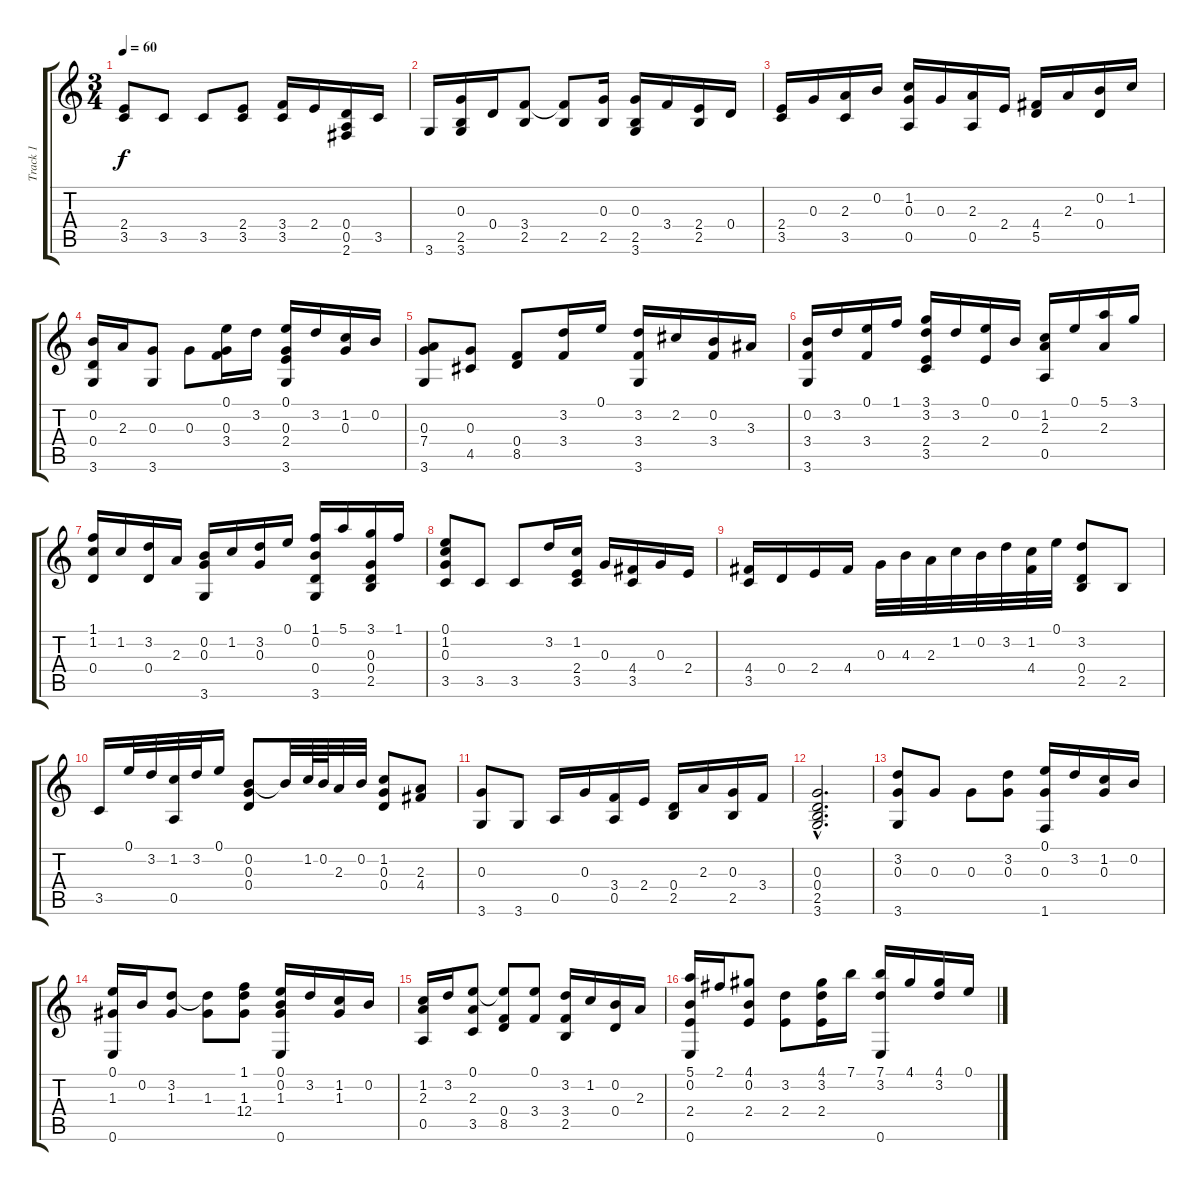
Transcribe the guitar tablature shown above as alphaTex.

\track ("Track 1" "Track 1") {instrument acousticguitarnylon}
\staff {score tabs}
\tuning (E4 B3 G3 D3 A2 E2) {hide}
\ts (3 4)
\tempo 60
\clef g2
\ks c
(2.4 3.5).8{dy f instrument acousticguitarnylon} 3.5.8 3.5.8 (2.4 3.5).8 (3.4 3.5).16 2.4.16 (0.4 0.5 2.6).16 3.5.16 |
3.6.16 (0.3 2.5 3.6).16 0.4.16 (3.4 2.5).8 (3.4{t} 2.5).8 (0.3 2.5).16 (0.3 2.5 3.6).16 3.4.16 (2.4 2.5).16 0.4.16 |
(2.4 3.5).16 0.3.16 (2.3 3.5).16 0.2.16 (1.2 0.3 0.5).16 0.3.16 (2.3 0.5).16 2.4.16 (4.4 5.5).16 2.3.16 (0.2 0.4).16 1.2.16 |
(0.2 0.4 3.6).16 2.3.16 (0.3 3.6).8 0.3.8 (0.1 0.3 3.4).16 3.2.16 (0.1 0.3 2.4 3.6).16 3.2.16 (1.2 0.3).16 0.2.16 |
(0.3 7.4 3.6).8 (0.3 4.5).8 (0.4 8.5).8 (3.2 3.4).16 0.1.16 (3.2 3.4 3.6).16 2.2.16 (0.2 3.4).16 3.3.16 |
(0.2 3.4 3.6).16 3.2.16 (0.1 3.4).16 1.1.16 (3.1 3.2 2.4 3.5).16 3.2.16 (0.1 2.4).16 0.2.16 (1.2 2.3 0.5).16 0.1.16 (5.1 2.3).16 3.1.16 |
(1.1 1.2 0.4).16 1.2.16 (3.2 0.4).16 2.3.16 (0.2 0.3 3.6).16 1.2.16 (3.2 0.3).16 0.1.16 (1.1 0.2 0.4 3.6).16 5.1.16 (3.1 0.3 0.4 2.5).16 1.1.16 |
(0.1 1.2 0.3 3.5).8 3.5.8 3.5.8 3.2.16 (1.2 2.4 3.5).16 0.3.16 (4.4 3.5).16 0.3.16 2.4.16 |
(4.4 3.5).16 0.4.16 2.4.16 4.4.16 0.3.32 4.3.32 2.3.32 1.2.32 0.2.32 3.2.32 (1.2 4.4).32 0.1.32 (3.2 0.4 2.5).8 2.5.8 |
3.5.16 0.1.32 3.2.32 (1.2 0.5).32 3.2.32 0.1.16 (0.2 0.3 0.4).8 0.2{t}.32 1.2.64 0.2.64 2.3.32 0.2.32 (1.2 0.3 0.4).8 (2.3 4.4).8 |
(0.3 3.6).8 3.6.8 0.5.16 0.3.16 (3.4 0.5).16 2.4.16 (0.4 2.5).16 2.3.16 (0.3 2.5).16 3.4.16 |
(0.3{hac} 0.4{hac} 2.5{hac} 3.6{hac}).2{d} |
(3.2 0.3 3.6).8 0.3.8 0.3.8 (3.2 0.3).8 (0.1 0.3 1.6).16 3.2.16 (1.2 0.3).16 0.2.16 |
(0.1 1.3 0.6).16 0.2.16 (3.2 1.3).8 (3.2{t} 1.3).8 (1.1 1.3 12.4).8 (0.1 0.2 1.3 0.6).16 3.2.16 (1.2 1.3).16 0.2.16 |
(1.2 2.3 0.5).16 3.2.16 (0.1 2.3 3.5).8 (0.1{t} 0.4 8.5).8 (0.1 3.4).8 (3.2 3.4 2.5).16 1.2.16 (0.2 0.4).16 2.3.16 |
(5.1 0.2 2.4 0.6).16 2.1.16 (4.1 0.2 2.4).8 (3.2 2.4).8 (4.1 3.2 2.4).16 7.1.16 (7.1 3.2 0.6).16 4.1.16 (4.1 3.2).16 0.1.16
